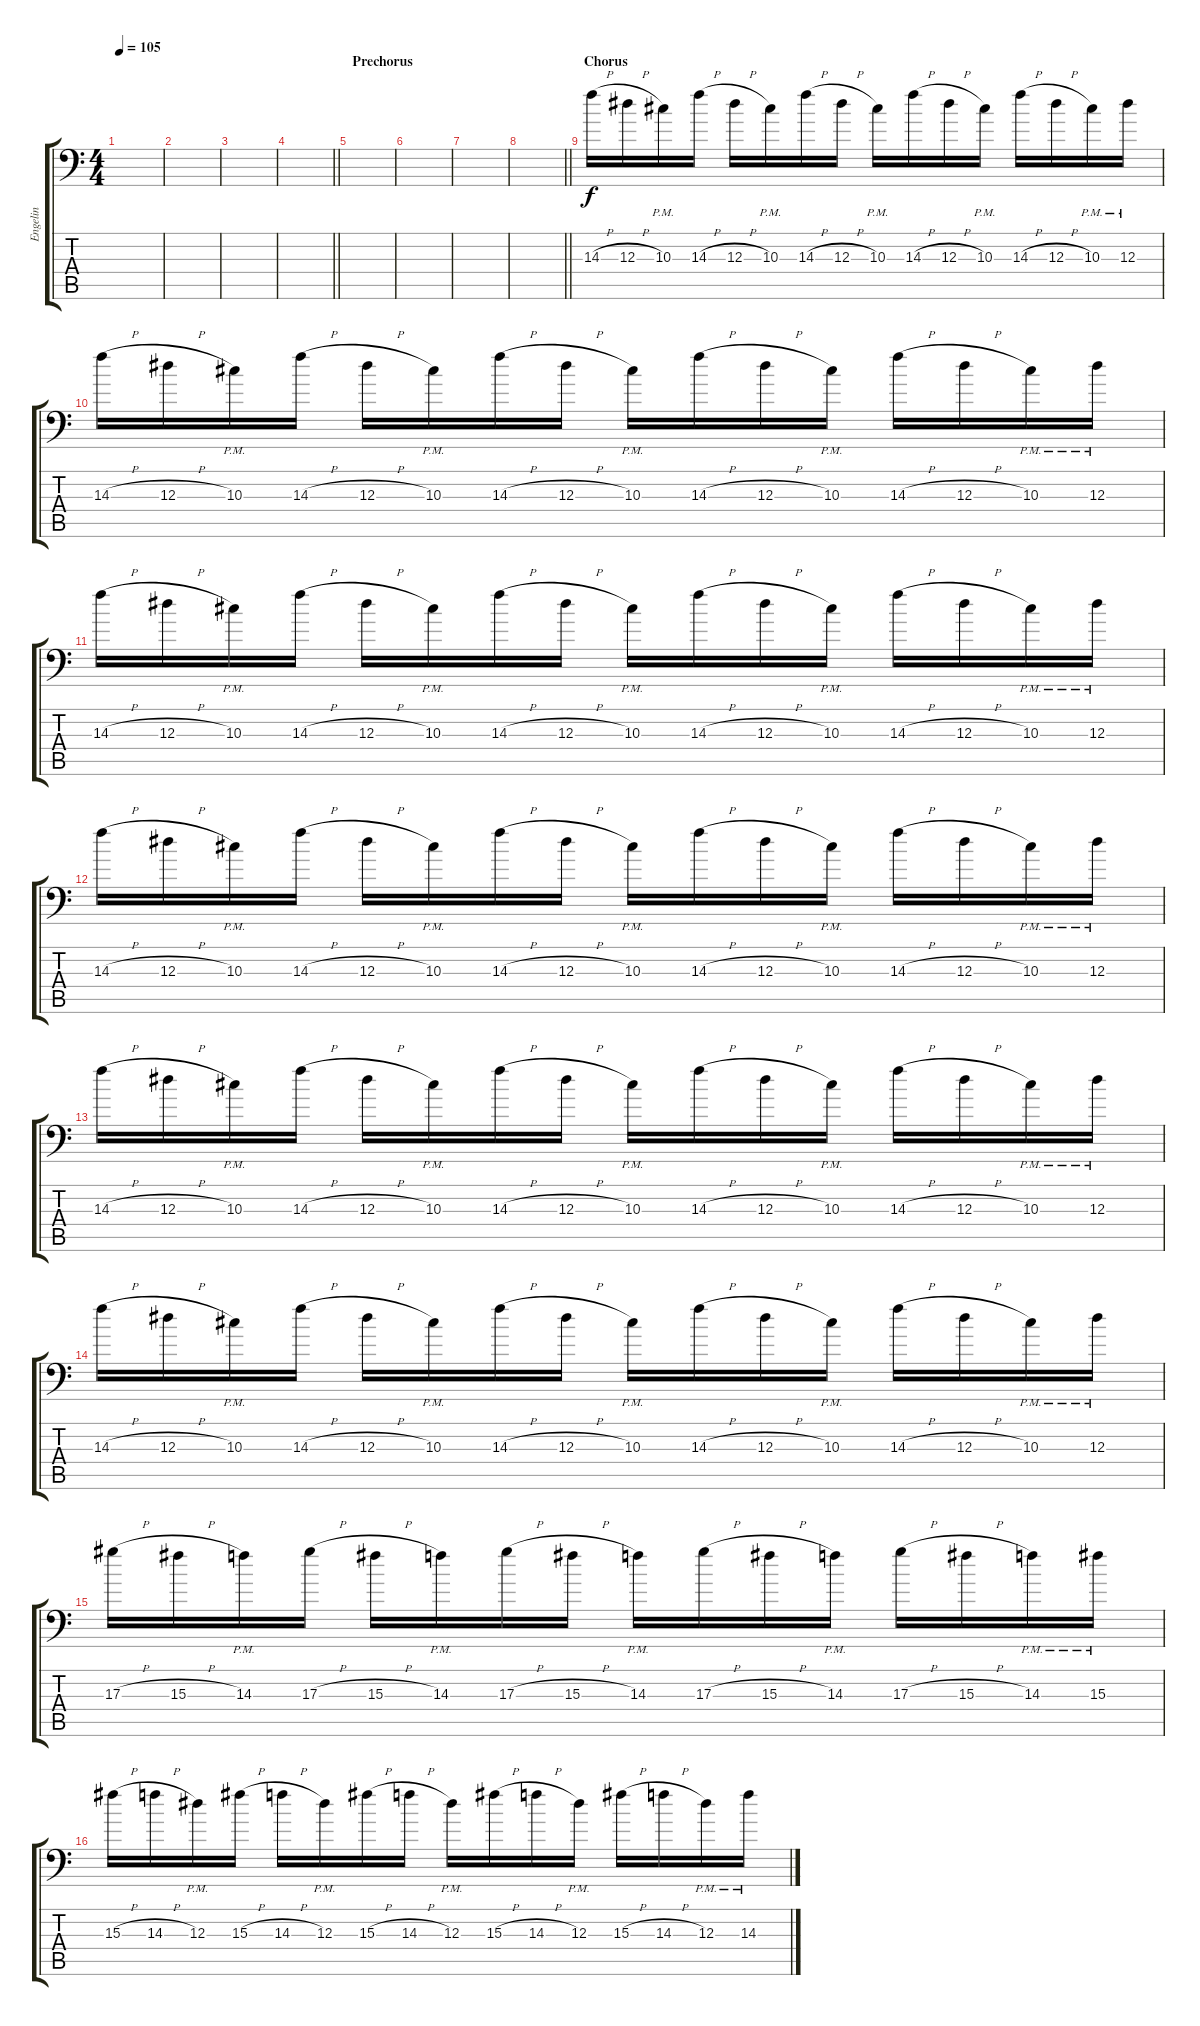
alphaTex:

\track ("Engelin" "Engelin") {instrument distortionguitar}
\staff {score tabs}
\tuning (C4 G3 Eb3 Bb2 F2 Bb1) {hide}
\ts (4 4)
\tempo 105
\clef f4
\ks c
|
|
|
\barLineRight lightlight
|
\section ("" "Prechorus")
|
|
|
\barLineRight lightlight
|
\section ("" "Chorus")
14.3{h}.16 12.3{h}.16 10.3{pm}.16 14.3{h}.16 12.3{h}.16 10.3{pm}.16 14.3{h}.16 12.3{h}.16 10.3{pm}.16 14.3{h}.16 12.3{h}.16 10.3{pm}.16 14.3{h}.16 12.3{h}.16 10.3{pm}.16 12.3{pm}.16 |
14.3{h}.16 12.3{h}.16 10.3{pm}.16 14.3{h}.16 12.3{h}.16 10.3{pm}.16 14.3{h}.16 12.3{h}.16 10.3{pm}.16 14.3{h}.16 12.3{h}.16 10.3{pm}.16 14.3{h}.16 12.3{h}.16 10.3{pm}.16 12.3{pm}.16 |
14.3{h}.16 12.3{h}.16 10.3{pm}.16 14.3{h}.16 12.3{h}.16 10.3{pm}.16 14.3{h}.16 12.3{h}.16 10.3{pm}.16 14.3{h}.16 12.3{h}.16 10.3{pm}.16 14.3{h}.16 12.3{h}.16 10.3{pm}.16 12.3{pm}.16 |
14.3{h}.16 12.3{h}.16 10.3{pm}.16 14.3{h}.16 12.3{h}.16 10.3{pm}.16 14.3{h}.16 12.3{h}.16 10.3{pm}.16 14.3{h}.16 12.3{h}.16 10.3{pm}.16 14.3{h}.16 12.3{h}.16 10.3{pm}.16 12.3{pm}.16 |
14.3{h}.16 12.3{h}.16 10.3{pm}.16 14.3{h}.16 12.3{h}.16 10.3{pm}.16 14.3{h}.16 12.3{h}.16 10.3{pm}.16 14.3{h}.16 12.3{h}.16 10.3{pm}.16 14.3{h}.16 12.3{h}.16 10.3{pm}.16 12.3{pm}.16 |
14.3{h}.16 12.3{h}.16 10.3{pm}.16 14.3{h}.16 12.3{h}.16 10.3{pm}.16 14.3{h}.16 12.3{h}.16 10.3{pm}.16 14.3{h}.16 12.3{h}.16 10.3{pm}.16 14.3{h}.16 12.3{h}.16 10.3{pm}.16 12.3{pm}.16 |
17.3{h}.16 15.3{h}.16 14.3{pm}.16 17.3{h}.16 15.3{h}.16 14.3{pm}.16 17.3{h}.16 15.3{h}.16 14.3{pm}.16 17.3{h}.16 15.3{h}.16 14.3{pm}.16 17.3{h}.16 15.3{h}.16 14.3{pm}.16 15.3{pm}.16 |
15.3{h}.16 14.3{h}.16 12.3{pm}.16 15.3{h}.16 14.3{h}.16 12.3{pm}.16 15.3{h}.16 14.3{h}.16 12.3{pm}.16 15.3{h}.16 14.3{h}.16 12.3{pm}.16 15.3{h}.16 14.3{h}.16 12.3{pm}.16 14.3{pm}.16
